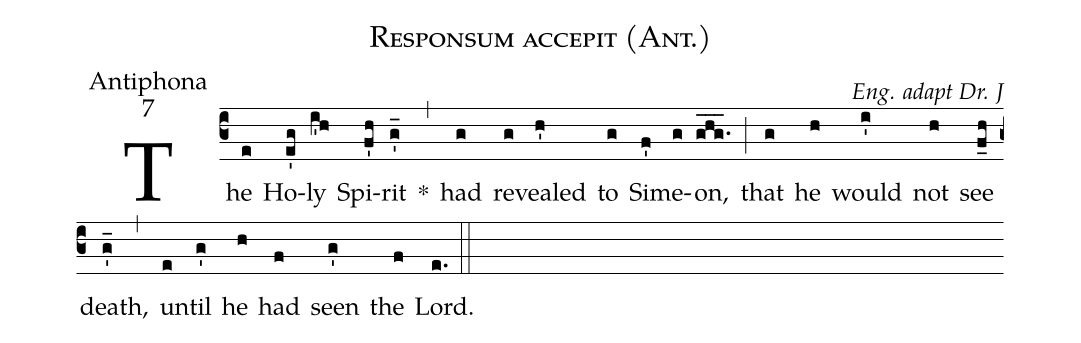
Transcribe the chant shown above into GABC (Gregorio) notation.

name:Responsum accepit (Ant.);
office-part:Antiphona;
mode:7;
commentary:Eng. adapt Dr. J;
%%
(c3)The(e) Ho(e'g)ly(i'h) Spi(f'h)rit(g'_) *(,)
had(g) re(g)vealed(h') to(g) Si(f')me(g)on,(ghg.___) (;)
that(g) he(h) would(i') not(h) see(f_h) death,(g'_) (,)
un(e)til(g') he(h) had(f) seen(g') the(f) Lord.(e.) (::)
